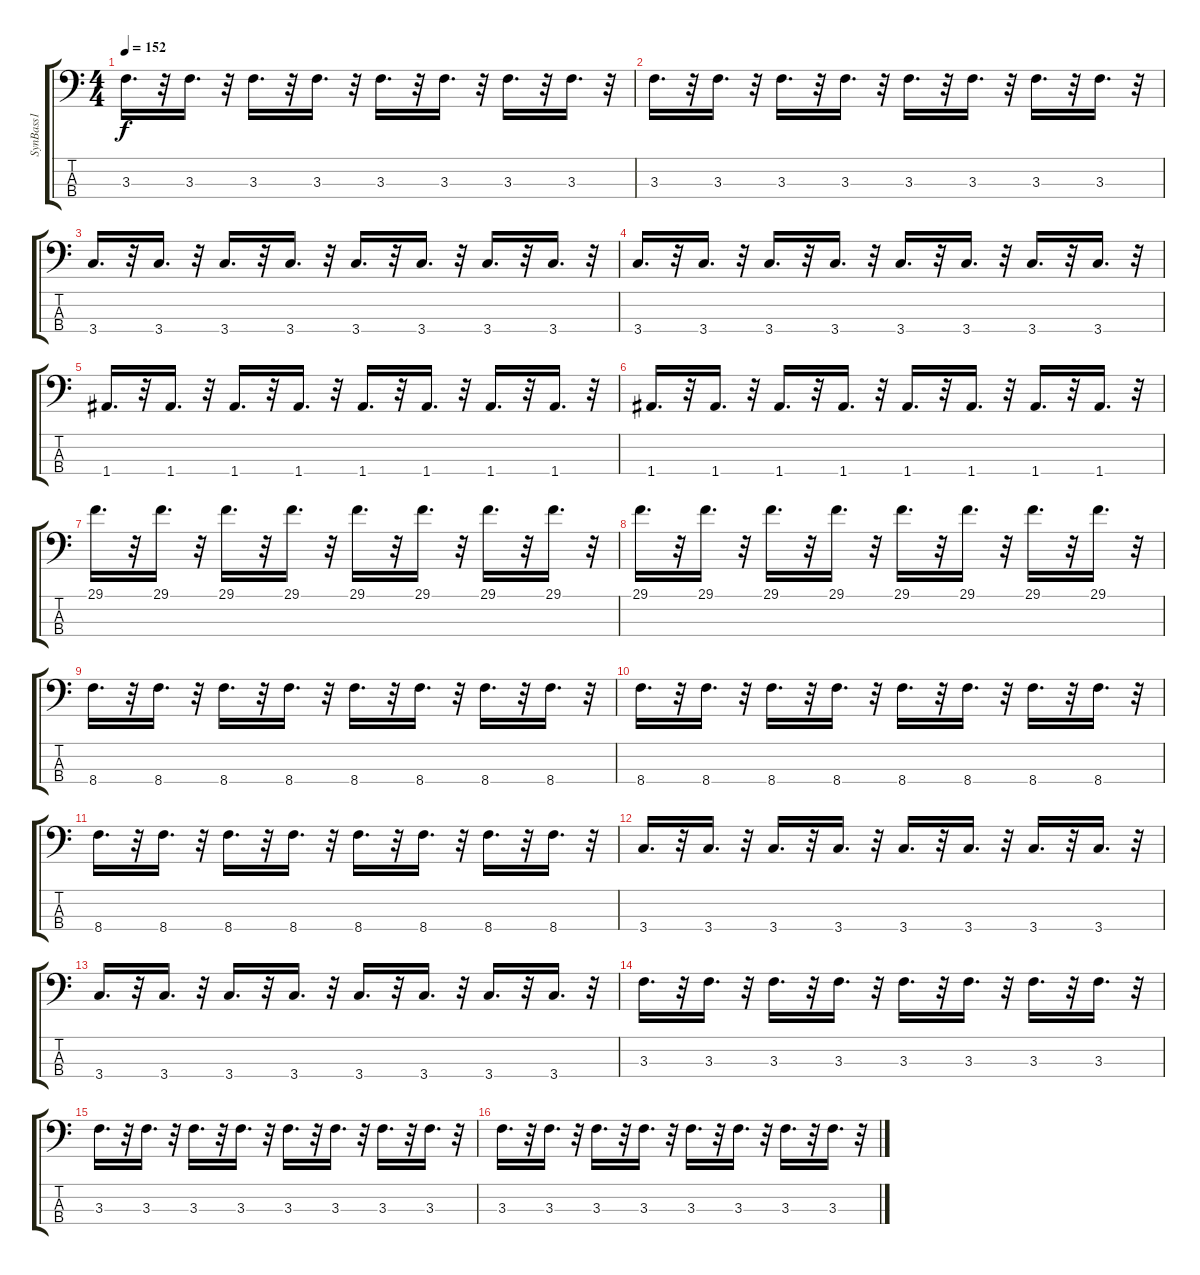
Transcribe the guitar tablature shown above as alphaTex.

\track ("SynBass1" "SynBass1") {instrument synthbass1}
\staff {score tabs}
\tuning (C-1 G2 D2 A1) {hide}
\ts (4 4)
\tempo 152
\clef f4
\ks c
3.3.16{d dy f} r.32 3.3.16{d} r.32 3.3.16{d} r.32 3.3.16{d} r.32 3.3.16{d} r.32 3.3.16{d} r.32 3.3.16{d} r.32 3.3.16{d} r.32 |
3.3.16{d} r.32 3.3.16{d} r.32 3.3.16{d} r.32 3.3.16{d} r.32 3.3.16{d} r.32 3.3.16{d} r.32 3.3.16{d} r.32 3.3.16{d} r.32 |
3.4.16{d} r.32 3.4.16{d} r.32 3.4.16{d} r.32 3.4.16{d} r.32 3.4.16{d} r.32 3.4.16{d} r.32 3.4.16{d} r.32 3.4.16{d} r.32 |
3.4.16{d} r.32 3.4.16{d} r.32 3.4.16{d} r.32 3.4.16{d} r.32 3.4.16{d} r.32 3.4.16{d} r.32 3.4.16{d} r.32 3.4.16{d} r.32 |
1.4.16{d} r.32 1.4.16{d} r.32 1.4.16{d} r.32 1.4.16{d} r.32 1.4.16{d} r.32 1.4.16{d} r.32 1.4.16{d} r.32 1.4.16{d} r.32 |
1.4.16{d} r.32 1.4.16{d} r.32 1.4.16{d} r.32 1.4.16{d} r.32 1.4.16{d} r.32 1.4.16{d} r.32 1.4.16{d} r.32 1.4.16{d} r.32 |
29.1.16{d} r.32 29.1.16{d} r.32 29.1.16{d} r.32 29.1.16{d} r.32 29.1.16{d} r.32 29.1.16{d} r.32 29.1.16{d} r.32 29.1.16{d} r.32 |
29.1.16{d} r.32 29.1.16{d} r.32 29.1.16{d} r.32 29.1.16{d} r.32 29.1.16{d} r.32 29.1.16{d} r.32 29.1.16{d} r.32 29.1.16{d} r.32 |
8.4.16{d} r.32 8.4.16{d} r.32 8.4.16{d} r.32 8.4.16{d} r.32 8.4.16{d} r.32 8.4.16{d} r.32 8.4.16{d} r.32 8.4.16{d} r.32 |
8.4.16{d} r.32 8.4.16{d} r.32 8.4.16{d} r.32 8.4.16{d} r.32 8.4.16{d} r.32 8.4.16{d} r.32 8.4.16{d} r.32 8.4.16{d} r.32 |
8.4.16{d} r.32 8.4.16{d} r.32 8.4.16{d} r.32 8.4.16{d} r.32 8.4.16{d} r.32 8.4.16{d} r.32 8.4.16{d} r.32 8.4.16{d} r.32 |
3.4.16{d} r.32 3.4.16{d} r.32 3.4.16{d} r.32 3.4.16{d} r.32 3.4.16{d} r.32 3.4.16{d} r.32 3.4.16{d} r.32 3.4.16{d} r.32 |
3.4.16{d} r.32 3.4.16{d} r.32 3.4.16{d} r.32 3.4.16{d} r.32 3.4.16{d} r.32 3.4.16{d} r.32 3.4.16{d} r.32 3.4.16{d} r.32 |
3.3.16{d} r.32 3.3.16{d} r.32 3.3.16{d} r.32 3.3.16{d} r.32 3.3.16{d} r.32 3.3.16{d} r.32 3.3.16{d} r.32 3.3.16{d} r.32 |
3.3.16{d} r.32 3.3.16{d} r.32 3.3.16{d} r.32 3.3.16{d} r.32 3.3.16{d} r.32 3.3.16{d} r.32 3.3.16{d} r.32 3.3.16{d} r.32 |
3.3.16{d} r.32 3.3.16{d} r.32 3.3.16{d} r.32 3.3.16{d} r.32 3.3.16{d} r.32 3.3.16{d} r.32 3.3.16{d} r.32 3.3.16{d} r.32
